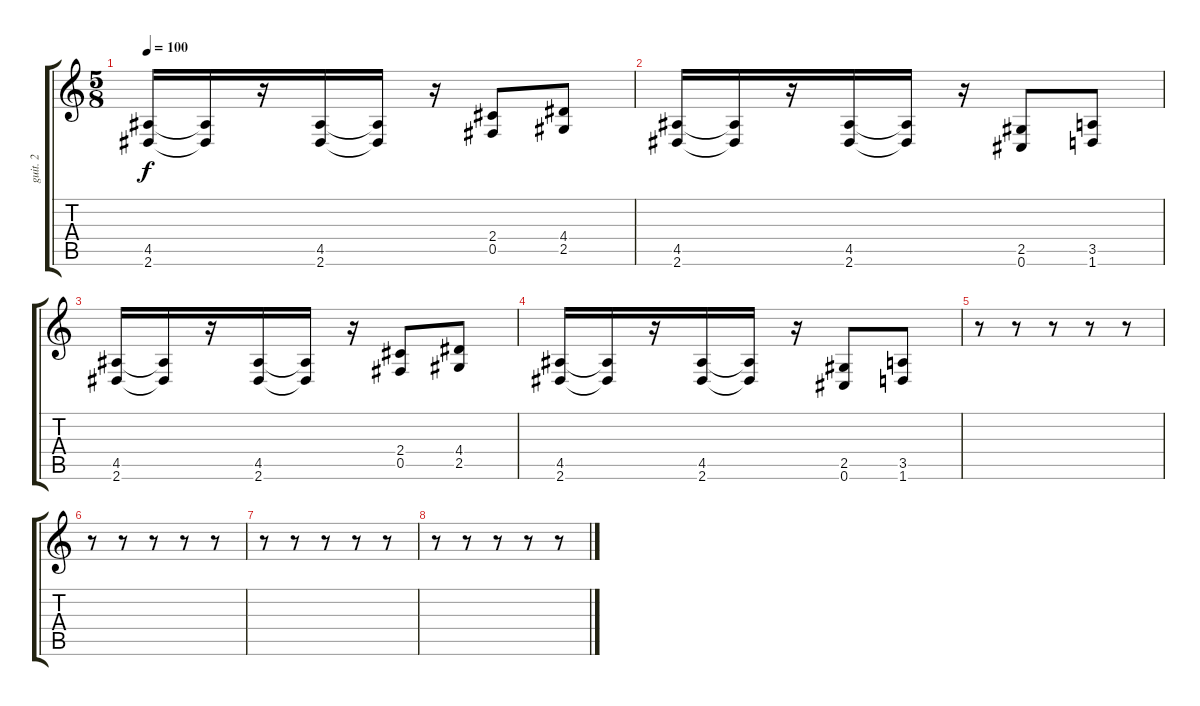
\track ("guit. 2" "guit. 2") {instrument distortionguitar}
\staff {score tabs}
\tuning (Db4 Ab3 E3 B2 Gb2 Db2) {hide}
\ts (5 8)
\tempo 100
\clef g2
\ks c
(4.5 2.6).16{dy f} (4.5{t} 2.6{t}).16 r.16 (4.5 2.6).16 (4.5{t} 2.6{t}).16 r.16 (2.4 0.5).8 (4.4 2.5).8 |
(4.5 2.6).16 (4.5{t} 2.6{t}).16 r.16 (4.5 2.6).16 (4.5{t} 2.6{t}).16 r.16 (2.5 0.6).8 (3.5 1.6).8 |
(4.5 2.6).16 (4.5{t} 2.6{t}).16 r.16 (4.5 2.6).16 (4.5{t} 2.6{t}).16 r.16 (2.4 0.5).8 (4.4 2.5).8 |
(4.5 2.6).16 (4.5{t} 2.6{t}).16 r.16 (4.5 2.6).16 (4.5{t} 2.6{t}).16 r.16 (2.5 0.6).8 (3.5 1.6).8 |
r.8 r.8 r.8 r.8 r.8 |
r.8 r.8 r.8 r.8 r.8 |
r.8 r.8 r.8 r.8 r.8 |
r.8 r.8 r.8 r.8 r.8
